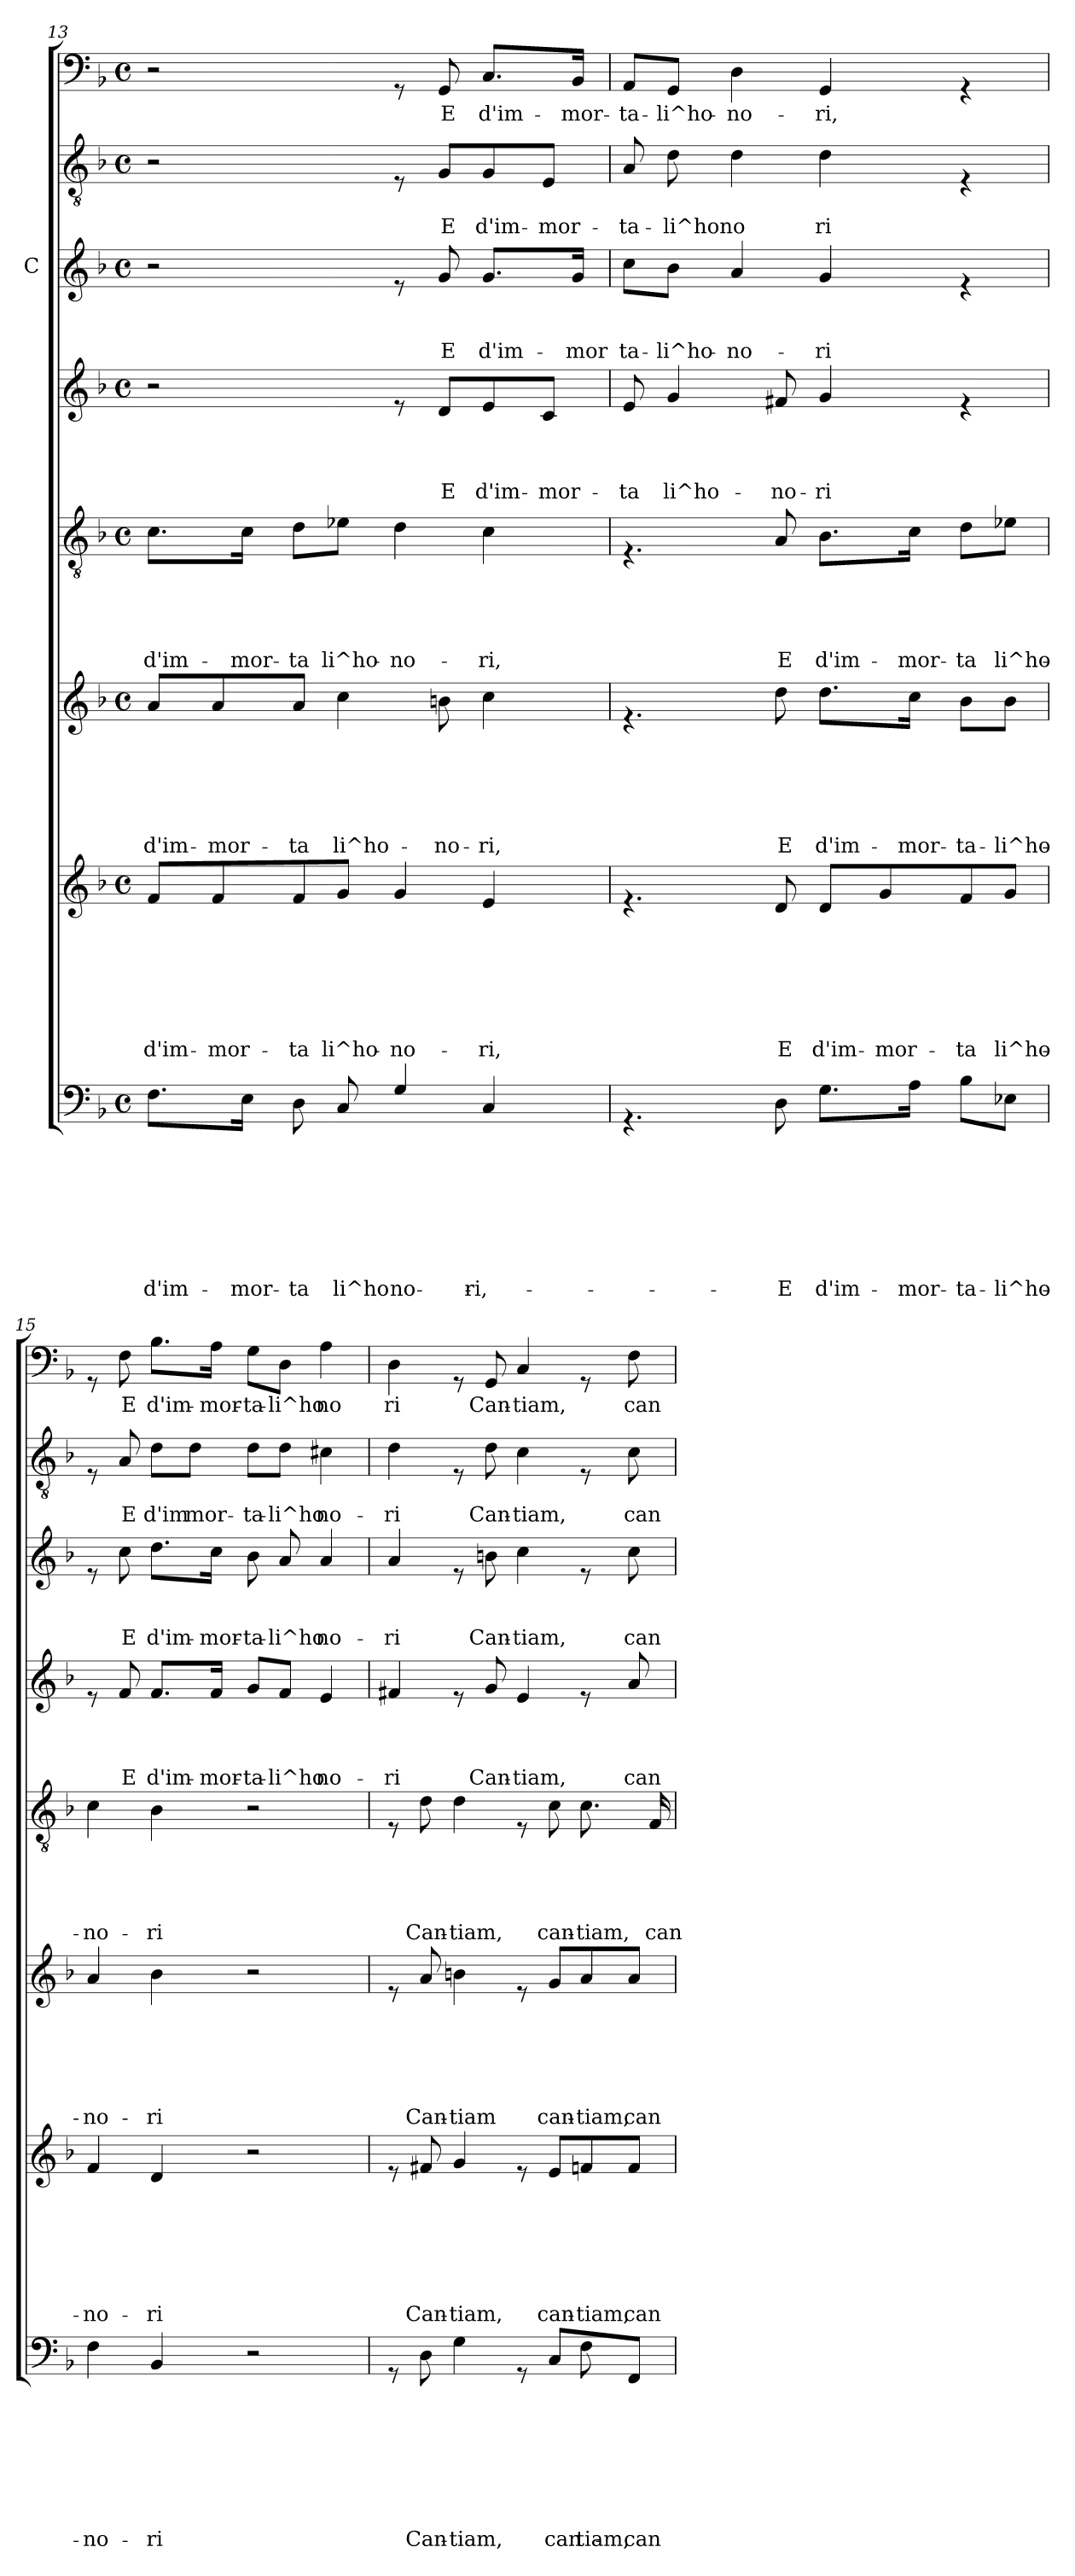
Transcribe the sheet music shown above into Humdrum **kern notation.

**kern	**text	**text	**text	**text	**text	**text	**text	**text	**kern	**text	**text	**text	**text	**text	**text	**text	**kern	**text	**text	**text	**text	**text	**text	**kern	**text	**text	**text	**text	**text	**kern	**text	**text	**text	**text	**kern	**text	**text	**text	**kern	**text	**text	**kern	**text
*part8	*part8	*part8	*part8	*part8	*part8	*part8	*part8	*part8	*part7	*part7	*part7	*part7	*part7	*part7	*part7	*part7	*part6	*part6	*part6	*part6	*part6	*part6	*part6	*part5	*part5	*part5	*part5	*part5	*part5	*part4	*part4	*part4	*part4	*part4	*part3	*part3	*part3	*part3	*part2	*part2	*part2	*part1	*part1
*staff8	*staff8	*staff8	*staff8	*staff8	*staff8	*staff8	*staff8	*staff8	*staff7	*staff7	*staff7	*staff7	*staff7	*staff7	*staff7	*staff7	*staff6	*staff6	*staff6	*staff6	*staff6	*staff6	*staff6	*staff5	*staff5	*staff5	*staff5	*staff5	*staff5	*staff4	*staff4	*staff4	*staff4	*staff4	*staff3	*staff3	*staff3	*staff3	*staff2	*staff2	*staff2	*staff1	*staff1
*	*	*	*	*	*	*	*	*	*	*	*	*	*	*	*	*	*	*	*	*	*	*	*	*	*	*	*	*	*	*	*	*	*	*	*I"C	*	*	*	*	*	*	*	*
*clefF4	*	*	*	*	*	*	*	*	*clefG2	*	*	*	*	*	*	*	*clefG2	*	*	*	*	*	*	*clefGv2	*	*	*	*	*	*clefG2	*	*	*	*	*clefG2	*	*	*	*clefGv2	*	*	*clefF4	*
*k[b-]	*	*	*	*	*	*	*	*	*k[b-]	*	*	*	*	*	*	*	*k[b-]	*	*	*	*	*	*	*k[b-]	*	*	*	*	*	*k[b-]	*	*	*	*	*k[b-]	*	*	*	*k[b-]	*	*	*k[b-]	*
*F:	*	*	*	*	*	*	*	*	*F:	*	*	*	*	*	*	*	*F:	*	*	*	*	*	*	*F:	*	*	*	*	*	*F:	*	*	*	*	*F:	*	*	*	*F:	*	*	*F:	*
*M4/4	*	*	*	*	*	*	*	*	*M4/4	*	*	*	*	*	*	*	*M4/4	*	*	*	*	*	*	*M4/4	*	*	*	*	*	*M4/4	*	*	*	*	*M4/4	*	*	*	*M4/4	*	*	*M4/4	*
*met(c)	*	*	*	*	*	*	*	*	*met(c)	*	*	*	*	*	*	*	*met(c)	*	*	*	*	*	*	*met(c)	*	*	*	*	*	*met(c)	*	*	*	*	*met(c)	*	*	*	*met(c)	*	*	*met(c)	*
=13	=13	=13	=13	=13	=13	=13	=13	=13	=13	=13	=13	=13	=13	=13	=13	=13	=13	=13	=13	=13	=13	=13	=13	=13	=13	=13	=13	=13	=13	=13	=13	=13	=13	=13	=13	=13	=13	=13	=13	=13	=13	=13	=13
!	!	!	!	!	!	!	!	!LO:LY:b	!	!	!	!	!	!	!	!LO:LY:b	!	!	!	!	!	!	!LO:LY:b	!	!	!	!	!	!LO:LY:b	!	!	!	!	!	!	!	!	!	!	!	!	!	!
*^	*	*	*	*	*	*	*	*	*	*	*	*	*	*	*	*	*	*	*	*	*	*	*	*	*	*	*	*	*	*	*	*	*	*	*	*	*	*	*	*	*	*	*
8.F\L	4.ryy	.	.	.	.	.	.	.	d'im-	8f/L	.	.	.	.	.	.	d'im-	8a/L	.	.	.	.	.	d'im-	8.c\L	.	.	.	.	d'im-	2r	.	.	.	.	2r	.	.	.	2r	.	.	2r	.
!	!	!	!	!	!	!	!	!	!	!	!	!	!	!	!	!	!LO:LY:b	!	!	!	!	!	!	!LO:LY:b	!	!	!	!	!	!	!	!	!	!	!	!	!	!	!	!	!	!	!	!
.	.	.	.	.	.	.	.	.	.	8f/	.	.	.	.	.	.	-mor-	8a/	.	.	.	.	.	-mor-	.	.	.	.	.	.	.	.	.	.	.	.	.	.	.	.	.	.	.	.
!	!	!	!	!	!	!	!	!	!LO:LY:b	!	!	!	!	!	!	!	!	!	!	!	!	!	!	!	!	!	!	!	!	!LO:LY:b	!	!	!	!	!	!	!	!	!	!	!	!	!	!
16E\Jk	.	.	.	.	.	.	.	.	-mor-	.	.	.	.	.	.	.	.	.	.	.	.	.	.	.	16c\Jk	.	.	.	.	-mor-	.	.	.	.	.	.	.	.	.	.	.	.	.	.
!	!	!	!	!	!	!	!	!	!LO:LY:b	!	!	!	!	!	!	!	!LO:LY:b	!	!	!	!	!	!	!LO:LY:b	!	!	!	!	!	!LO:LY:b	!	!	!	!	!	!	!	!	!	!	!	!	!	!
8D\	.	.	.	.	.	.	.	.	-ta	8f/	.	.	.	.	.	.	-ta	8a/J	.	.	.	.	.	-ta	8d\L	.	.	.	.	-ta	.	.	.	.	.	.	.	.	.	.	.	.	.	.
!	!	!	!	!	!	!	!	!	!LO:LY:b	!	!	!	!	!	!	!	!LO:LY:b	!	!	!	!	!	!	!LO:LY:b	!	!	!	!	!	!LO:LY:b	!	!	!	!	!	!	!	!	!	!	!	!	!	!
8ryy	8C/	.	.	.	.	.	.	.	-li^ho-	8g/J	.	.	.	.	.	.	li^ho-	4cc\	.	.	.	.	.	li^ho-	8e-X\J	.	.	.	.	li^ho-	.	.	.	.	.	.	.	.	.	.	.	.	.	.
!	!	!	!	!	!	!	!	!	!LO:LY:b	!	!	!	!	!	!	!	!LO:LY:b	!	!	!	!	!	!	!	!	!	!	!	!	!LO:LY:b	!	!	!	!	!	!	!	!	!	!	!	!	!	!
4G/	4ryy	.	.	.	.	.	.	.	no-	4g/	.	.	.	.	.	.	-no-	.	.	.	.	.	.	.	4d\	.	.	.	.	-no-	8re	.	.	.	.	8re	.	.	.	8rE	.	.	8rGG	.
!	!	!	!	!	!	!	!	!	!	!	!	!	!	!	!	!	!	!	!	!	!	!	!	!LO:LY:b	!	!	!	!	!	!	!	!	!	!	!LO:LY:b	!	!	!	!LO:LY:b	!	!	!LO:LY:b	!	!LO:LY:b
.	.	.	.	.	.	.	.	.	.	.	.	.	.	.	.	.	.	8bn\	.	.	.	.	.	-no-	.	.	.	.	.	.	8d/L	.	.	.	E	8g/	.	.	E	8G/L	.	E	8GG/	E
!	!	!	!	!	!	!	!	!	!LO:LY:b	!	!	!	!	!	!	!	!LO:LY:b	!	!	!	!	!	!	!LO:LY:b	!	!	!	!	!	!LO:LY:b	!	!	!	!	!LO:LY:b	!	!	!	!LO:LY:b	!	!	!LO:LY:b	!	!LO:LY:b
4ryy	4C/	.	.	.	.	.	.	.	-ri,	4e/	.	.	.	.	.	.	-ri,	4cc\	.	.	.	.	.	-ri,	4c\	.	.	.	.	-ri,	8e/	.	.	.	d'im-	8.g/L	.	.	d'im-	8G/	.	d'im-	8.C/L	d'im-
!	!	!	!	!	!	!	!	!	!	!	!	!	!	!	!	!	!	!	!	!	!	!	!	!	!	!	!	!	!	!	!	!	!	!	!LO:LY:b	!	!	!	!	!	!	!LO:LY:b	!	!
.	.	.	.	.	.	.	.	.	.	.	.	.	.	.	.	.	.	.	.	.	.	.	.	.	.	.	.	.	.	.	8c/J	.	.	.	-mor-	.	.	.	.	8E/J	.	-mor-	.	.
!	!	!	!	!	!	!	!	!	!	!	!	!	!	!	!	!	!	!	!	!	!	!	!	!	!	!	!	!	!	!	!	!	!	!	!	!	!	!	!LO:LY:b	!	!	!	!	!LO:LY:b
.	.	.	.	.	.	.	.	.	.	.	.	.	.	.	.	.	.	.	.	.	.	.	.	.	.	.	.	.	.	.	.	.	.	.	.	16g/Jk	.	.	-mor	.	.	.	16BB-/Jk	-mor-
*v	*v	*	*	*	*	*	*	*	*	*	*	*	*	*	*	*	*	*	*	*	*	*	*	*	*	*	*	*	*	*	*	*	*	*	*	*	*	*	*	*	*	*	*	*
=14	=14	=14	=14	=14	=14	=14	=14	=14	=14	=14	=14	=14	=14	=14	=14	=14	=14	=14	=14	=14	=14	=14	=14	=14	=14	=14	=14	=14	=14	=14	=14	=14	=14	=14	=14	=14	=14	=14	=14	=14	=14	=14	=14
!	!	!	!	!	!	!	!	!	!	!	!	!	!	!	!	!	!	!	!	!	!	!	!	!	!	!	!	!	!	!	!	!	!	!LO:LY:b	!	!	!	!LO:LY:b	!	!	!LO:LY:b	!	!LO:LY:b
4.rGG	.	.	.	.	.	.	.	.	4.re	.	.	.	.	.	.	.	4.re	.	.	.	.	.	.	4.rE	.	.	.	.	.	8e/	.	.	.	-ta	8cc\L	.	.	ta-	8A/	.	-ta-	8AA/L	-ta-
!	!	!	!	!	!	!	!	!	!	!	!	!	!	!	!	!	!	!	!	!	!	!	!	!	!	!	!	!	!	!	!	!	!	!LO:LY:b	!	!	!	!LO:LY:b	!	!	!LO:LY:b	!	!LO:LY:b
.	.	.	.	.	.	.	.	.	.	.	.	.	.	.	.	.	.	.	.	.	.	.	.	.	.	.	.	.	.	4g/	.	.	.	li^ho-	8b-\J	.	.	-li^ho-	8d\	.	-li^hono	8GG/J	-li^ho-
!	!	!	!	!	!	!	!	!	!	!	!	!	!	!	!	!	!	!	!	!	!	!	!	!	!	!	!	!	!	!	!	!	!	!	!	!	!	!LO:LY:b	!	!	!	!	!LO:LY:b
.	.	.	.	.	.	.	.	.	.	.	.	.	.	.	.	.	.	.	.	.	.	.	.	.	.	.	.	.	.	.	.	.	.	.	4a/	.	.	-no-	4d\	.	.	4D\	-no-
!	!	!	!	!	!	!	!	!LO:LY:b	!	!	!	!	!	!	!	!LO:LY:b	!	!	!	!	!	!	!LO:LY:b	!	!	!	!	!	!LO:LY:b	!	!	!	!	!LO:LY:b	!	!	!	!	!	!	!	!	!
8D\	.	.	.	.	.	.	.	E	8d/	.	.	.	.	.	.	E	8dd\	.	.	.	.	.	E	8A/	.	.	.	.	E	8f#X/	.	.	.	-no-	.	.	.	.	.	.	.	.	.
!	!	!	!	!	!	!	!	!LO:LY:b	!	!	!	!	!	!	!	!LO:LY:b	!	!	!	!	!	!	!LO:LY:b	!	!	!	!	!	!LO:LY:b	!	!	!	!	!LO:LY:b	!	!	!	!LO:LY:b	!	!	!LO:LY:b	!	!LO:LY:b
8.G\L	.	.	.	.	.	.	.	d'im-	8d/L	.	.	.	.	.	.	d'im-	8.dd\L	.	.	.	.	.	d'im-	8.B-\L	.	.	.	.	d'im-	4g/	.	.	.	-ri	4g/	.	.	-ri	4d\	.	ri	4GG/	-ri,
!	!	!	!	!	!	!	!	!	!	!	!	!	!	!	!	!LO:LY:b	!	!	!	!	!	!	!	!	!	!	!	!	!	!	!	!	!	!	!	!	!	!	!	!	!	!	!
.	.	.	.	.	.	.	.	.	8g/	.	.	.	.	.	.	-mor-	.	.	.	.	.	.	.	.	.	.	.	.	.	.	.	.	.	.	.	.	.	.	.	.	.	.	.
!	!	!	!	!	!	!	!	!LO:LY:b	!	!	!	!	!	!	!	!	!	!	!	!	!	!	!LO:LY:b	!	!	!	!	!	!LO:LY:b	!	!	!	!	!	!	!	!	!	!	!	!	!	!
16A\Jk	.	.	.	.	.	.	.	-mor-	.	.	.	.	.	.	.	.	16cc\Jk	.	.	.	.	.	-mor-	16c\Jk	.	.	.	.	-mor-	.	.	.	.	.	.	.	.	.	.	.	.	.	.
!	!	!	!	!	!	!	!	!LO:LY:b	!	!	!	!	!	!	!	!LO:LY:b	!	!	!	!	!	!	!LO:LY:b	!	!	!	!	!	!LO:LY:b	!	!	!	!	!	!	!	!	!	!	!	!	!	!
8B-\L	.	.	.	.	.	.	.	-ta-	8f/	.	.	.	.	.	.	-ta	8b-\L	.	.	.	.	.	-ta-	8d\L	.	.	.	.	-ta	4re	.	.	.	.	4re	.	.	.	4rE	.	.	4rGG	.
!	!	!	!	!	!	!	!	!LO:LY:b	!	!	!	!	!	!	!	!LO:LY:b	!	!	!	!	!	!	!LO:LY:b	!	!	!	!	!	!LO:LY:b	!	!	!	!	!	!	!	!	!	!	!	!	!	!
8E-X\J	.	.	.	.	.	.	.	-li^ho-	8g/J	.	.	.	.	.	.	li^ho-	8b-\J	.	.	.	.	.	-li^ho-	8e-X\J	.	.	.	.	li^ho-	.	.	.	.	.	.	.	.	.	.	.	.	.	.
!!LO:PB:g=z
=15	=15	=15	=15	=15	=15	=15	=15	=15	=15	=15	=15	=15	=15	=15	=15	=15	=15	=15	=15	=15	=15	=15	=15	=15	=15	=15	=15	=15	=15	=15	=15	=15	=15	=15	=15	=15	=15	=15	=15	=15	=15	=15	=15
!	!	!	!	!	!	!	!	!LO:LY:b	!	!	!	!	!	!	!	!LO:LY:b	!	!	!	!	!	!	!LO:LY:b	!	!	!	!	!	!LO:LY:b	!	!	!	!	!	!	!	!	!	!	!	!	!	!
4F\	.	.	.	.	.	.	.	-no-	4f/	.	.	.	.	.	.	-no-	4a/	.	.	.	.	.	-no-	4c\	.	.	.	.	-no-	8re	.	.	.	.	8re	.	.	.	8rE	.	.	8rGG	.
!	!	!	!	!	!	!	!	!	!	!	!	!	!	!	!	!	!	!	!	!	!	!	!	!	!	!	!	!	!	!	!	!	!	!LO:LY:b	!	!	!	!LO:LY:b	!	!	!LO:LY:b	!	!LO:LY:b
.	.	.	.	.	.	.	.	.	.	.	.	.	.	.	.	.	.	.	.	.	.	.	.	.	.	.	.	.	.	8f/	.	.	.	E	8cc\	.	.	E	8A/	.	E	8F\	E
!	!	!	!	!	!	!	!	!LO:LY:b	!	!	!	!	!	!	!	!LO:LY:b	!	!	!	!	!	!	!LO:LY:b	!	!	!	!	!	!LO:LY:b	!	!	!	!	!LO:LY:b	!	!	!	!LO:LY:b	!	!	!LO:LY:b	!	!LO:LY:b
4BB-/	.	.	.	.	.	.	.	-ri	4d/	.	.	.	.	.	.	-ri	4b-\	.	.	.	.	.	-ri	4B-\	.	.	.	.	-ri	8.f/L	.	.	.	d'im-	8.dd\L	.	.	d'im-	8d\L	.	d'im	8.B-\L	d'im-
!	!	!	!	!	!	!	!	!	!	!	!	!	!	!	!	!	!	!	!	!	!	!	!	!	!	!	!	!	!	!	!	!	!	!	!	!	!	!	!	!	!LO:LY:b	!	!
.	.	.	.	.	.	.	.	.	.	.	.	.	.	.	.	.	.	.	.	.	.	.	.	.	.	.	.	.	.	.	.	.	.	.	.	.	.	.	8d\J	.	mor-	.	.
!	!	!	!	!	!	!	!	!	!	!	!	!	!	!	!	!	!	!	!	!	!	!	!	!	!	!	!	!	!	!	!	!	!	!LO:LY:b	!	!	!	!LO:LY:b	!	!	!	!	!LO:LY:b
.	.	.	.	.	.	.	.	.	.	.	.	.	.	.	.	.	.	.	.	.	.	.	.	.	.	.	.	.	.	16f/Jk	.	.	.	-mor-	16cc\Jk	.	.	-mor-	.	.	.	16A\Jk	-mor-
!	!	!	!	!	!	!	!	!	!	!	!	!	!	!	!	!	!	!	!	!	!	!	!	!	!	!	!	!	!	!	!	!	!	!LO:LY:b	!	!	!	!LO:LY:b	!	!	!LO:LY:b	!	!LO:LY:b
2r	.	.	.	.	.	.	.	.	2r	.	.	.	.	.	.	.	2r	.	.	.	.	.	.	2r	.	.	.	.	.	8g/L	.	.	.	-ta-	8b-\	.	.	-ta-	8d\L	.	-ta-	8G\L	-ta-
!	!	!	!	!	!	!	!	!	!	!	!	!	!	!	!	!	!	!	!	!	!	!	!	!	!	!	!	!	!	!	!	!	!	!LO:LY:b	!	!	!	!LO:LY:b	!	!	!LO:LY:b	!	!LO:LY:b
.	.	.	.	.	.	.	.	.	.	.	.	.	.	.	.	.	.	.	.	.	.	.	.	.	.	.	.	.	.	8f/J	.	.	.	-li^ho	8a/	.	.	-li^ho	8d\J	.	-li^ho	8D\J	-li^ho
!	!	!	!	!	!	!	!	!	!	!	!	!	!	!	!	!	!	!	!	!	!	!	!	!	!	!	!	!	!	!	!	!	!	!LO:LY:b	!	!	!	!LO:LY:b	!	!	!LO:LY:b	!	!LO:LY:b
.	.	.	.	.	.	.	.	.	.	.	.	.	.	.	.	.	.	.	.	.	.	.	.	.	.	.	.	.	.	4e/	.	.	.	no-	4a/	.	.	no-	4c#X\	.	no-	4A\	no
=16	=16	=16	=16	=16	=16	=16	=16	=16	=16	=16	=16	=16	=16	=16	=16	=16	=16	=16	=16	=16	=16	=16	=16	=16	=16	=16	=16	=16	=16	=16	=16	=16	=16	=16	=16	=16	=16	=16	=16	=16	=16	=16	=16
*^	*	*	*	*	*	*	*	*	*	*	*	*	*	*	*	*	*	*	*	*	*	*	*	*	*	*	*	*	*	*	*	*	*	*	*	*	*	*	*	*	*	*	*
!	!	!	!	!	!	!	!	!	!	!	!	!	!	!	!	!	!	!	!	!	!	!	!	!	!	!	!	!	!	!	!	!	!	!	!LO:LY:b	!	!	!	!LO:LY:b	!	!	!LO:LY:b	!	!LO:LY:b
8rGG	2.ryy	.	.	.	.	.	.	.	.	8re	.	.	.	.	.	.	.	8re	.	.	.	.	.	.	8rE	.	.	.	.	.	4f#X/	.	.	.	-ri	4a/	.	.	-ri	4d\	.	-ri	4D\	ri
!	!	!	!	!	!	!	!	!	!LO:LY:b	!	!	!	!	!	!	!	!LO:LY:b	!	!	!	!	!	!	!LO:LY:b	!	!	!	!	!	!LO:LY:b	!	!	!	!	!	!	!	!	!	!	!	!	!	!
8D\	.	.	.	.	.	.	.	.	Can-	8f#X/	.	.	.	.	.	.	Can-	8a/	.	.	.	.	.	Can-	8d\	.	.	.	.	Can-	.	.	.	.	.	.	.	.	.	.	.	.	.	.
!	!	!	!	!	!	!	!	!	!LO:LY:b	!	!	!	!	!	!	!	!LO:LY:b	!	!	!	!	!	!	!LO:LY:b	!	!	!	!	!	!LO:LY:b	!	!	!	!	!	!	!	!	!	!	!	!	!	!
4G\	.	.	.	.	.	.	.	.	-tiam,	4g/	.	.	.	.	.	.	-tiam,	4bn\	.	.	.	.	.	-tiam	4d\	.	.	.	.	-tiam,	8re	.	.	.	.	8re	.	.	.	8rE	.	.	8rGG	.
!	!	!	!	!	!	!	!	!	!	!	!	!	!	!	!	!	!	!	!	!	!	!	!	!	!	!	!	!	!	!	!	!	!	!	!LO:LY:b	!	!	!	!LO:LY:b	!	!	!LO:LY:b	!	!LO:LY:b
.	.	.	.	.	.	.	.	.	.	.	.	.	.	.	.	.	.	.	.	.	.	.	.	.	.	.	.	.	.	.	8g/	.	.	.	Can-	8bn\	.	.	Can-	8d\	.	Can-	8GG/	Can-
!	!	!	!	!	!	!	!	!	!	!	!	!	!	!	!	!	!	!	!	!	!	!	!	!	!	!	!	!	!	!	!	!	!	!	!LO:LY:b	!	!	!	!LO:LY:b	!	!	!LO:LY:b	!	!LO:LY:b
8rGG	.	.	.	.	.	.	.	.	.	8re	.	.	.	.	.	.	.	8re	.	.	.	.	.	.	8rE	.	.	.	.	.	4e/	.	.	.	-tiam,	4cc\	.	.	-tiam,	4c\	.	-tiam,	4C/	-tiam,
!	!	!	!	!	!	!	!	!	!LO:LY:b	!	!	!	!	!	!	!	!LO:LY:b	!	!	!	!	!	!	!LO:LY:b	!	!	!	!	!	!LO:LY:b	!	!	!	!	!	!	!	!	!	!	!	!	!	!
8C/L	.	.	.	.	.	.	.	.	can-	8e/L	.	.	.	.	.	.	can-	8g/L	.	.	.	.	.	can-	8c\	.	.	.	.	can-	.	.	.	.	.	.	.	.	.	.	.	.	.	.
!	!	!	!	!	!	!	!	!	!LO:LY:b	!	!	!	!	!	!	!	!LO:LY:b	!	!	!	!	!	!	!LO:LY:b	!	!	!	!	!	!LO:LY:b	!	!	!	!	!	!	!	!	!	!	!	!	!	!
8ryy	8F\	.	.	.	.	.	.	.	-tiam,	8fn/	.	.	.	.	.	.	-tiam,	8a/	.	.	.	.	.	-tiam,	8.c\	.	.	.	.	-tiam,	8re	.	.	.	.	8re	.	.	.	8rE	.	.	8rGG	.
!	!	!	!	!	!	!	!	!	!LO:LY:b	!	!	!	!	!	!	!	!LO:LY:b	!	!	!	!	!	!	!LO:LY:b	!	!	!	!	!	!	!	!	!	!	!LO:LY:b	!	!	!	!LO:LY:b	!	!	!LO:LY:b	!	!LO:LY:b
8FF/J	8ryy	.	.	.	.	.	.	.	-can-	8f/J	.	.	.	.	.	.	can-	8a/J	.	.	.	.	.	can-	.	.	.	.	.	.	8a/	.	.	.	can-	8cc\	.	.	can-	8c\	.	can-	8F\	can-
!	!	!	!	!	!	!	!	!	!	!	!	!	!	!	!	!	!	!	!	!	!	!	!	!	!	!	!	!	!	!LO:LY:b	!	!	!	!	!	!	!	!	!	!	!	!	!	!
.	.	.	.	.	.	.	.	.	.	.	.	.	.	.	.	.	.	.	.	.	.	.	.	.	16F/	.	.	.	.	can	.	.	.	.	.	.	.	.	.	.	.	.	.	.
*v	*v	*	*	*	*	*	*	*	*	*	*	*	*	*	*	*	*	*	*	*	*	*	*	*	*	*	*	*	*	*	*	*	*	*	*	*	*	*	*	*	*	*	*	*
=	=	=	=	=	=	=	=	=	=	=	=	=	=	=	=	=	=	=	=	=	=	=	=	=	=	=	=	=	=	=	=	=	=	=	=	=	=	=	=	=	=	=	=
*-	*-	*-	*-	*-	*-	*-	*-	*-	*-	*-	*-	*-	*-	*-	*-	*-	*-	*-	*-	*-	*-	*-	*-	*-	*-	*-	*-	*-	*-	*-	*-	*-	*-	*-	*-	*-	*-	*-	*-	*-	*-	*-	*-
